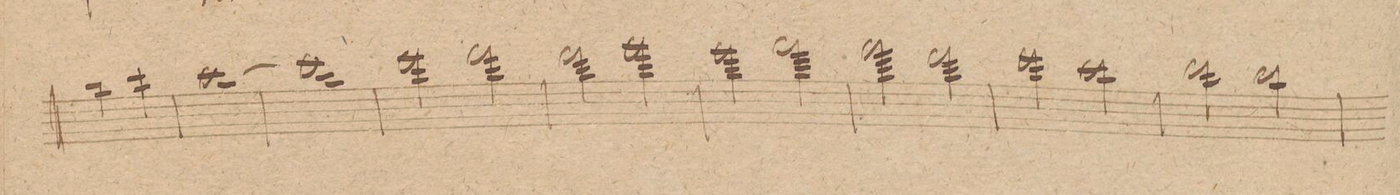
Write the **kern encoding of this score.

**kern	**dynam
*I"Flauto. 1mo	*
*clefG2	*
*k[]	*
*met(c|)	*
*M2/2	*
4bb\	.
4ccc\	.
=213	=213
(1ccc	.
=214	=214
1eee)	.
=215	=215
2eee\	.
2fff\	.
=216	=216
2fff\	.
2ggg\	.
=217	=217
2ggg\	.
2aaa\	.
=218	=218
2aaa\	.
2fff\	.
=219	=219
2eee\	.
2ccc\	.
=220	=220
2ddd\	.
2bb\	.
=221	=221
*-	*-
